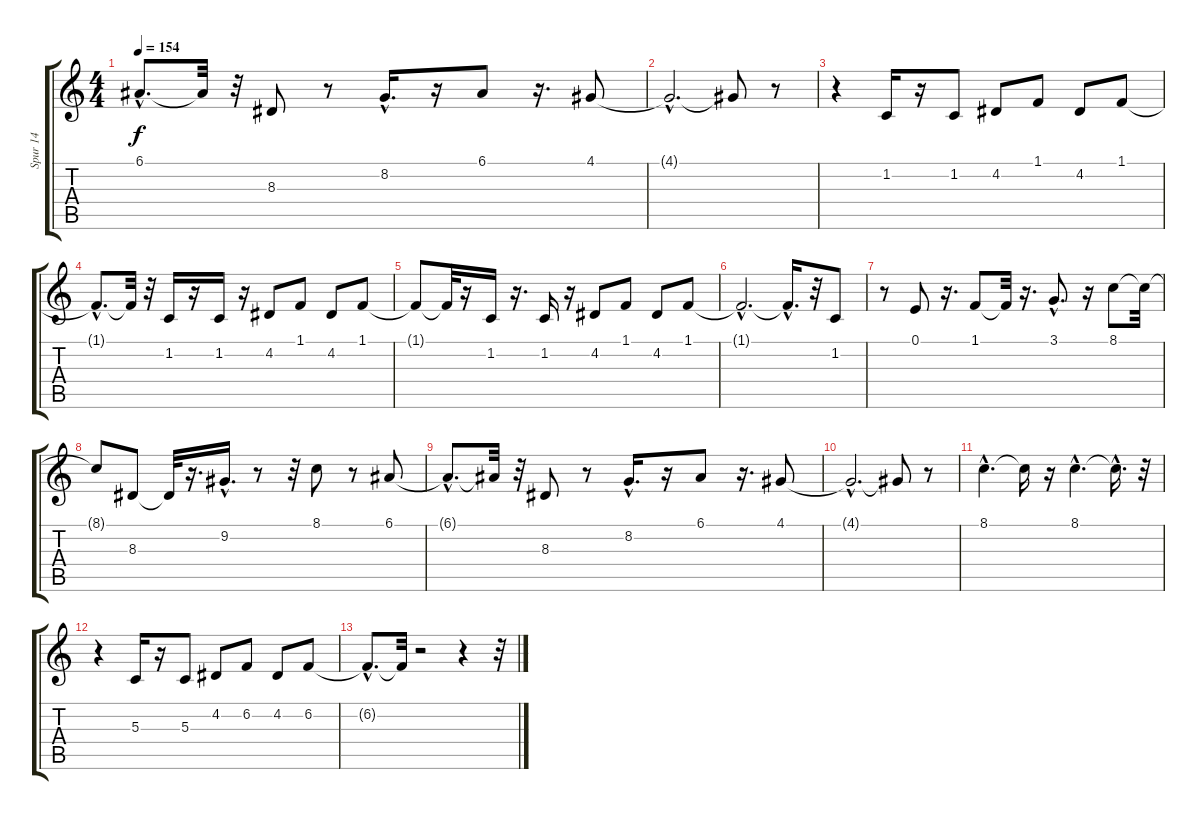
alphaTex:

\track ("Spur 14" "Spur 14") {instrument acousticgrandpiano}
\staff {score tabs}
\tuning (E4 B3 G3 D3 A2 E2) {hide}
\ts (4 4)
\tempo 154
\clef g2
\ks c
6.1{hac t}.8{d dy f} 6.1{t}.32 r.32 8.3.8 r.8 8.2{hac}.16{d} r.16 6.1.8 r.16{d} 4.1.8 |
4.1{hac t}.2{d} 4.1{t}.8 r.8 |
r.4 1.2.16 r.16 1.2.8 4.2.8 1.1.8 4.2.8 1.1.8 |
1.1{hac t}.8{d} 1.1{t}.32 r.32 1.2.16 r.16 1.2.16 r.16 4.2.8 1.1.8 4.2.8 1.1.8 |
1.1{t}.8 1.1{t}.32 r.16 1.2.16 r.16{d} 1.2.16 r.16 4.2.8 1.1.8 4.2.8 1.1.8 |
1.1{hac t}.2{d} 1.1{hac t}.16{d} r.32 1.2.8 |
r.8 0.1.8 r.16{d} 1.1.8 1.1{t}.32 r.16{d} 3.1{hac}.8{d} r.16 8.1.8 8.1{t}.32 |
8.1{t}.8 8.3.8 8.3{t}.32 r.16{d} 9.2{hac}.16{d} r.8 r.32 8.1.8 r.8 6.1.8 |
6.1{hac t}.8{d} 6.1{t}.32 r.32 8.3.8 r.8 8.2{hac}.16{d} r.16 6.1.8 r.16{d} 4.1.8 |
4.1{hac t}.2{d} 4.1{t}.8 r.8 |
8.1{hac}.4{d} 8.1{t}.16 r.16 8.1{hac}.4{d} 8.1{hac t}.16{d} r.32 |
r.4 5.3.16 r.16 5.3.8 4.2.8 6.2.8 4.2.8 6.2.8 |
6.2{hac t}.8{d} 6.2{t}.32 r.2 r.4 r.32
